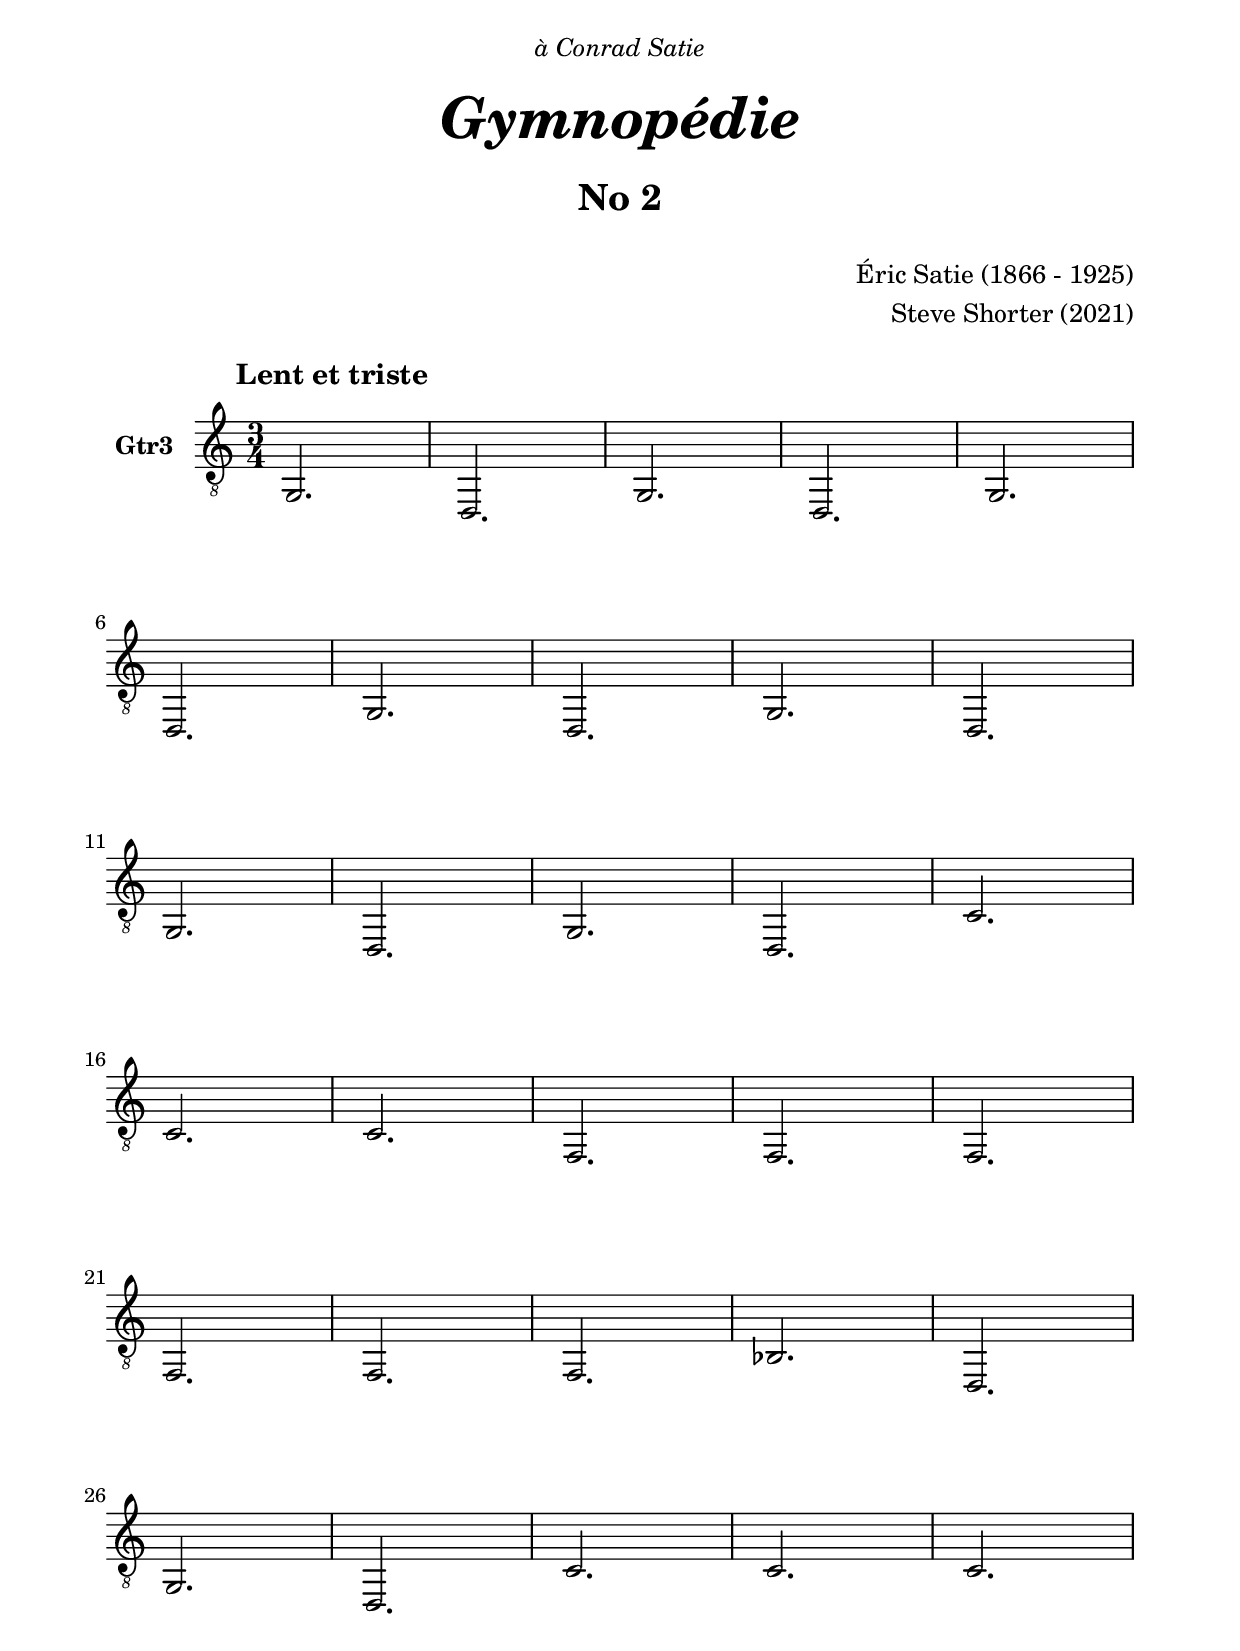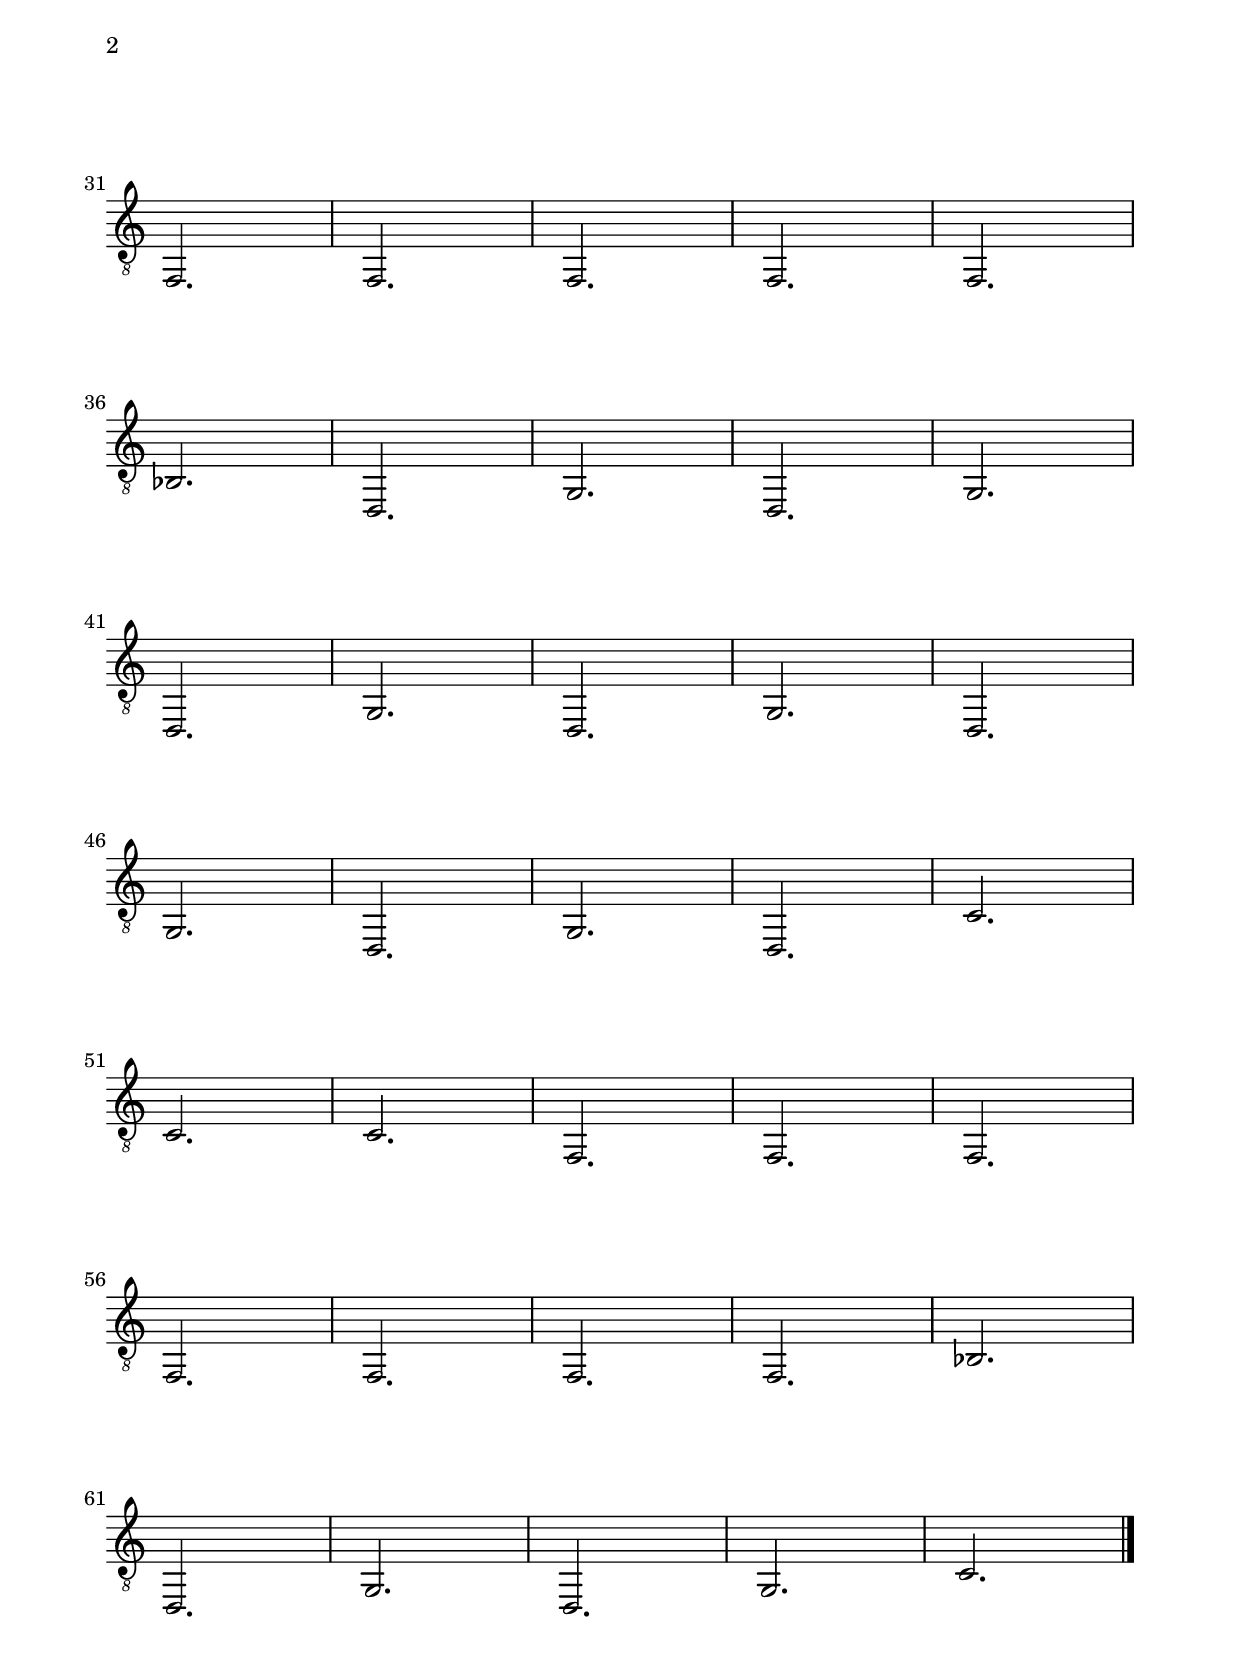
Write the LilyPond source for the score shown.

\version "2.18.2"

global = {
	\key c \major
	\clef "G_8"
	\time 3/4 
	\set Staff.connectArpeggios = ##t
}

%\include "score/spacing.ly"
\version "2.18.2"

voiceone = \relative c'' {
    \mergeDifferentlyHeadedOn
    \set harmonicDots = ##t
    \stemNeutral \slurNeutral \tieNeutral

    \override MultiMeasureRest #'staff-position = #2.0

}

voicetwo = \relative c'' {
    \mergeDifferentlyHeadedOn
    \set fingeringOrientations = #'(left)
    \set harmonicDots = ##t
    \stemNeutral \slurNeutral \tieNeutral
    \override MultiMeasureRest #'staff-position = #2.0

  \stemUp

}

voicethree = \relative c {
    \mergeDifferentlyHeadedOn
    \set harmonicDots = ##t
    \stemNeutral \slurNeutral \tieNeutral
    \override MultiMeasureRest #'staff-position = #2.0
}

voicefour = \relative c {
  \mergeDifferentlyHeadedOn
  \set harmonicDots = ##t

  \stemNeutral

  g2.^\markup {
	\translate #`(0 . 3 ) {
	    \hspace #-4.8 \bold \roman \fontsize #1.0 "Lent et triste"
	}
    } |

  d2. | g2. | d2. |
  g2. | d2. | g2. | d2. |

  g2. | d2. | g2. | d2. |
  g2. | d2. |

  c'2. | c2. | c2. | f,2. | f2. |
  f2. | f2. | f2. | f2. |
  bes2. | d,2. | g2. | d2. |

  c'2. | c2. | c2. | f,2. |
  f2. | f2. | f2. | f2. |
  bes2. | d,2. |

  g2. | d2. | g2. | d2. |
  g2. | d2. |

  g2. | d2. | g2. |
  d2. | g2. | d2. |

  c'2. | c2. | c2. | f,2. |
  f2. | f2. | f2. | f2. |
  f2. | f2. | bes2. | d,2. |

  g2. | d2. | g2. | c2. |

  \bar "|."

}

guitarthree = << \voiceone \\ \voicetwo \\ \voicethree \\ \voicefour >>


\version "2.18.2."

pdolcedyn = \markup {
            \hspace #7
            \dynamic p 
	    \normal-text
            { \tiny \italic dolce }
    }

atempodyn = \markup {
            \hspace #9
	    \normal-text
            { \italic "a Tempo" }
    }

arallmoltodyn = \markup {
            \hspace #0
	    \normal-text
            { \tiny \italic "rall. molto" }
    }
aralldyn = \markup {
            \hspace #0
	    \normal-text
            { \italic "Rall." }
    }

aritmoltodyn = \markup {
            \hspace #17
	    \normal-text
            { \tiny \italic "rit.  molto" }
    }

adimdyn = \markup {
            \hspace #10
	    \normal-text
            { \italic "dim." }
    }


patempodyn = \markup {
            \hspace #9
            \dynamic p 
            \hspace #1
	    \normal-text
            { \tiny \italic "a tempo" }
    }

puipdyn = \markup {
            \hspace #4
	    \normal-text
            { \italic "più" }
            \hspace #1
            \dynamic p 
    }


patempobdyn = \markup {
            \hspace #0
            \dynamic p 
            \hspace #1
	    \normal-text
            { \tiny \italic "a tempo" }
    }

ppatempodyn = \markup {
            \hspace #9
            \dynamic pp 
            \hspace #1
	    \normal-text
            { \tiny \italic "a tempo" }
    }

pptranqdyn = \markup {
            \hspace #9
            \dynamic pp
            \hspace #1
	    \normal-text
            { \tiny \italic tranquillo }
    }

psansdyn = \markup {
            \hspace #12
            \dynamic p 
            \hspace #1
	    \normal-text
            { \italic "sans rigueur" }
    }

sempregrandiosodyn = \markup {
            \hspace #12
	    \normal-text
            { \tiny \italic "sempre grandioso" }
    }

ppdyn = \markup {
            \hspace #2
            \dynamic pp
    }

perdyn = \markup {
           \hspace #10
           \normal-text
           { \italic "perdendo - - - - - - - - - - - - - - -" }
    }

pdolce = #(make-dynamic-script pdolcedyn)
atempo = #(make-dynamic-script atempodyn)
patempo = #(make-dynamic-script patempodyn)
patempob = #(make-dynamic-script patempobdyn)
puip = #(make-dynamic-script puipdyn)
ppatempo = #(make-dynamic-script ppatempodyn)
pptranq = #(make-dynamic-script pptranqdyn)
psans = #(make-dynamic-script psansdyn)
sempregrandioso = #(make-dynamic-script sempregrandiosodyn)
ppplace = #(make-dynamic-script ppdyn)
perd = #(make-dynamic-script perdyn)
rallmolto = #(make-dynamic-script arallmoltodyn)
rall = #(make-dynamic-script aralldyn)
ritmolto = #(make-dynamic-script aritmoltodyn)
dim = #(make-dynamic-script adimdyn)

dynamicsb = {
}


\bookpart {
 \paper {
	page-count = #2
%	systems-per-page = #3
	system-count = #13

	top-margin = 18 \mm
	bottom-margin = 8 \mm
	left-margin = 18 \mm
	right-margin = 18 \mm

	top-system-spacing =
                #'((basic-distance . 14)
                   (minimum-distance . 10)
                   (padding . 0))
%                   (stretchability . 4))

	system-system-spacing =
	    #'((basic-distance . 20)
	       (minimum-distance . 12)
	       (padding . 4)
	       (stretchability . 4))

	ragged-last-bottom = ##f
	ragged-bottom = ##f
}

\header {
  dedication = \markup \center-column {
        \fontsize #0.7
        \italic
        "à Conrad Satie"
        }

  title = \markup \center-column {
		\null
		\italic
		\bold
		\fontsize #4.0
		"Gymnopédie"
		\null
	}

  subtitle = \markup \center-column {
		\fontsize #3.0
		"No 2"
	}

  composer = \markup \center-column {
		\fontsize #1.0
		{
		\null
		"Éric Satie (1866 - 1925)"
		}
	}

  arranger = \markup \center-column {
	 	\fontsize #1.0
		{
		\null
		"                    Steve Shorter (2021)"
		\null
		}
	}

%  poet = " "
%  tagline = ""
%  piece = "v1.2"
%  piece = " "
%  style = "Romantic"
% copyright = \markup  \fill-line { \tiny { \line { Steve Shorter (2021). \epsfile #0 #10 #'"by-sa.eps" }}}
 }

 \tocItem \markup \column { "          Guitar 3 " " " }

 \score {
    \new GrandStaff \with {
            \override StaffGrouper #'staff-staff-spacing =
                #'((basic-distance . 10)
                   (minimum-distance . 6)
                   (padding . 2))
    }
    <<
	\set GrandStaff.instrumentName =
		\markup {
			\override #'(font-family . "Sans")
			\abs-fontsize #12.0 \bold "Gtr3 " 
		}

	\new Staff \with { \consists "Span_arpeggio_engraver" }
                   << \global \guitarthree >>
	\new Dynamics \dynamicsb
    >>

    \layout { #(layout-set-staff-size 22)  }
    }
}
